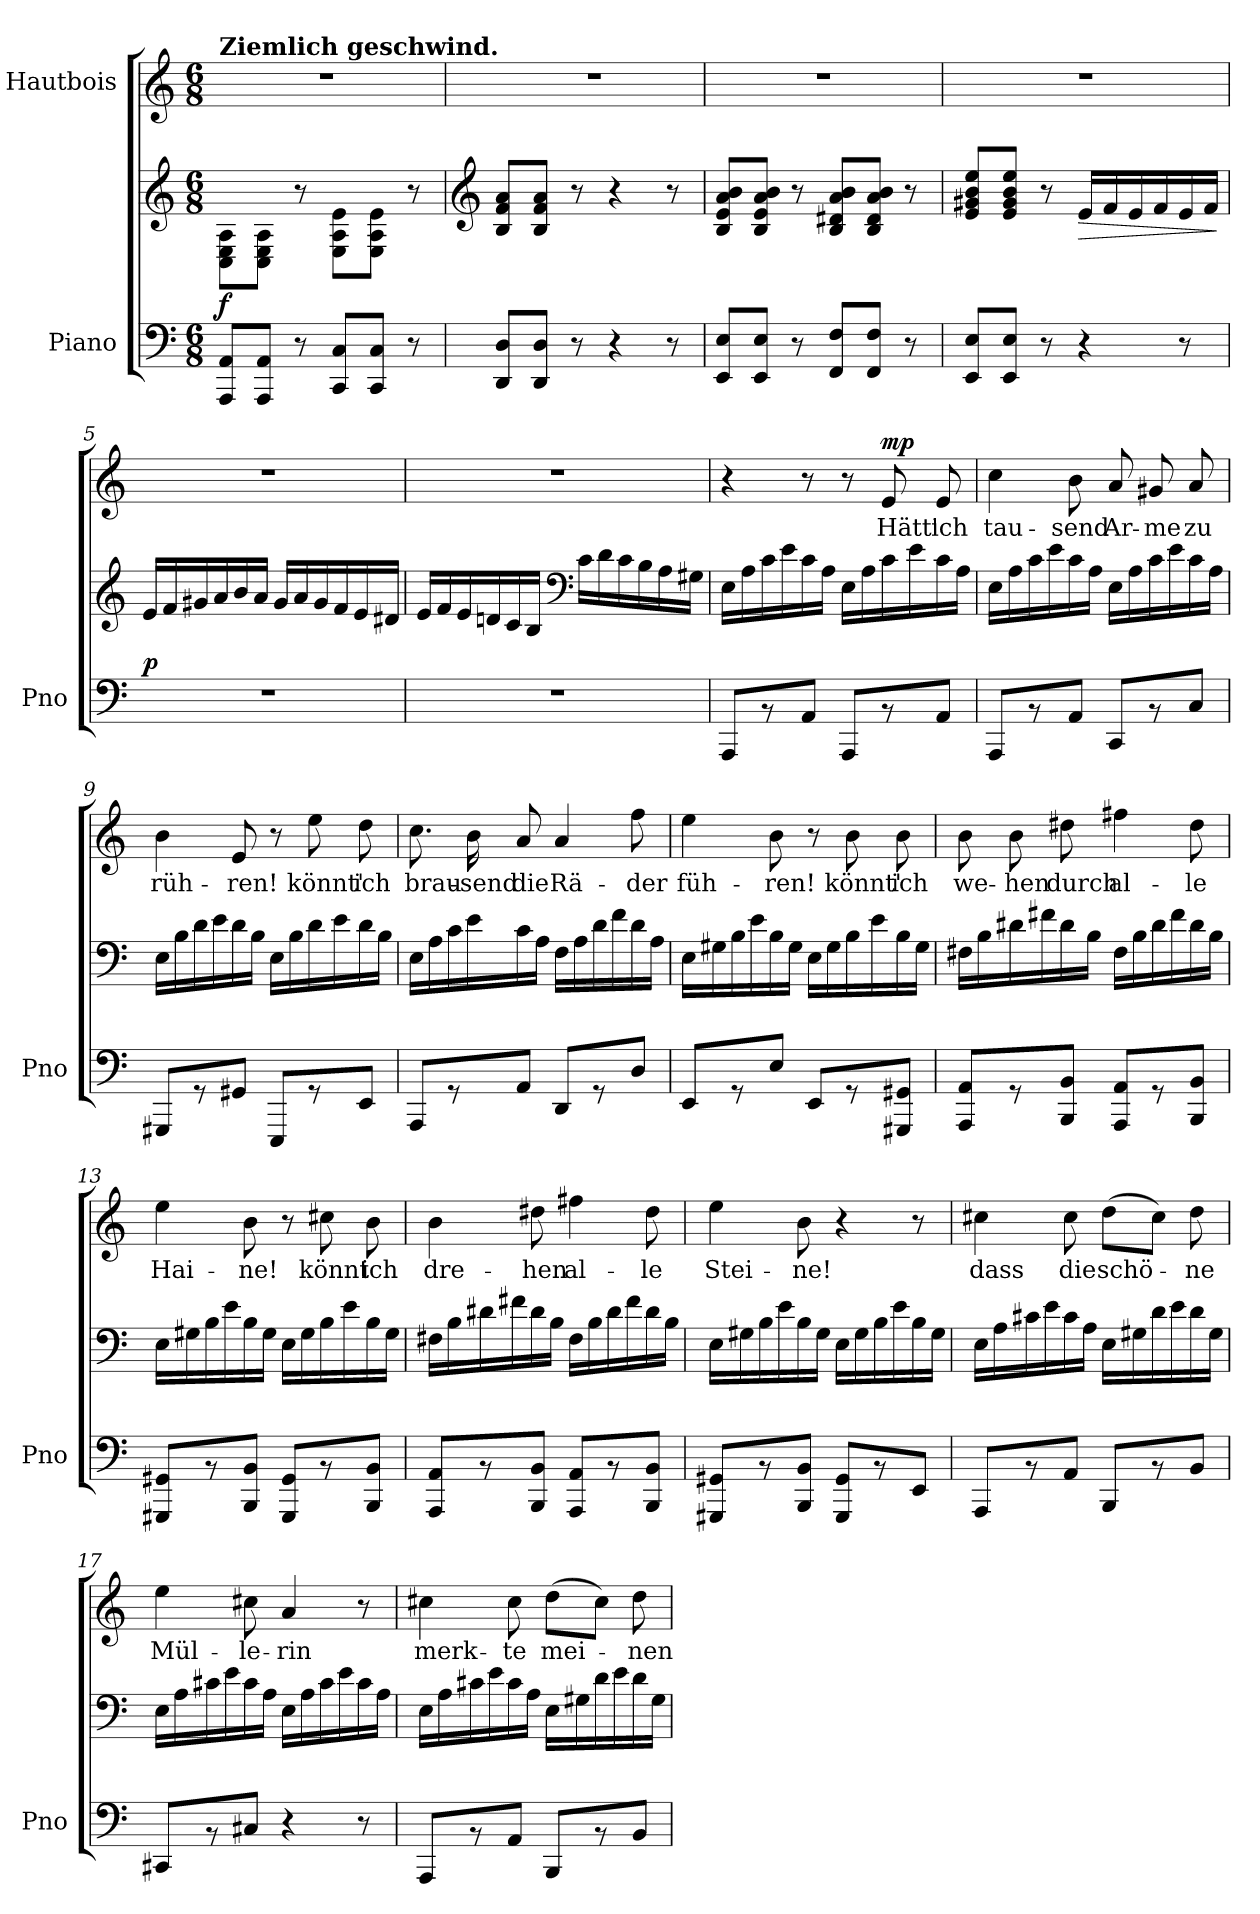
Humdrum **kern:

**kern	**kern	**dynam	**kern	**text	**dynam
*part2	*part2	*part2	*part1	*part1	*part1
*staff3	*staff2	*staff2/3	*staff1	*staff1	*staff1
*I"Piano	*	*	*I"Hautbois	*	*
*I'Pno	*	*	*	*	*
*clefF4	*clefG2	*	*clefG2	*	*
*k[]	*k[]	*	*k[]	*	*
*M6/8	*M6/8	*	*M6/8	*	*
=1	=1	=1	=1	=1	=1
!	!	!	!LO:TX:a:B:t=Ziemlich geschwind.	!	!
!	!	!LO:DY:a=2	!	!	!
8AAA/ 8AA/L	8C\ 8E\ 8A\L	f	2.r	.	.
8AAA/ 8AA/J	8C\ 8E\ 8A\J	.	.	.	.
8r	8r	.	.	.	.
8CC/ 8C/L	8E\ 8A\ 8e\L	.	.	.	.
8CC/ 8C/J	8E\ 8A\ 8e\J	.	.	.	.
8r	8r	.	.	.	.
=2	=2	=2	=2	=2	=2
*	*clefG2	*	*	*	*
8DD/ 8D/L	8B/ 8f/ 8a/L	.	2.r	.	.
8DD/ 8D/J	8B/ 8f/ 8a/J	.	.	.	.
8r	8r	.	.	.	.
4r	4r	.	.	.	.
8r	8r	.	.	.	.
=3	=3	=3	=3	=3	=3
8EE/ 8E/L	8B/ 8e/ 8a/ 8b/L	.	2.r	.	.
8EE/ 8E/J	8B/ 8e/ 8a/ 8b/J	.	.	.	.
8r	8r	.	.	.	.
8FF/ 8F/L	8B/ 8d#X/ 8a/ 8b/L	.	.	.	.
8FF/ 8F/J	8B/ 8d#/ 8a/ 8b/J	.	.	.	.
8r	8r	.	.	.	.
=4	=4	=4	=4	=4	=4
8EE/ 8E/L	8e/ 8g#X/ 8b/ 8ee/L	.	2.r	.	.
8EE/ 8E/J	8e/ 8g#/ 8b/ 8ee/J	.	.	.	.
8r	8r	.	.	.	.
!	!	!LO:HP:b	!	!	!
4r	16e/LL	>	.	.	.
.	16f/	.	.	.	.
.	16e/	.	.	.	.
.	16f/	.	.	.	.
8r	16e/	.	.	.	.
.	16f/JJ	.	.	.	.
.	.	]	.	.	.
=5	=5	=5	=5	=5	=5
!	!	!LO:DY:a=2	!	!	!
2.r	16e/LL	p	2.r	.	.
.	16f/	.	.	.	.
.	16g#X/	.	.	.	.
.	16a/	.	.	.	.
.	16b/	.	.	.	.
.	16a/JJ	.	.	.	.
.	16g#/LL	.	.	.	.
.	16a/	.	.	.	.
.	16g#/	.	.	.	.
.	16f/	.	.	.	.
.	16e/	.	.	.	.
.	16d#X/JJ	.	.	.	.
!!LO:LB:g=z
=6	=6	=6	=6	=6	=6
2.r	16e/LL	.	2.r	.	.
.	16f/	.	.	.	.
.	16e/	.	.	.	.
.	16dn/	.	.	.	.
.	16c/	.	.	.	.
.	16B/JJ	.	.	.	.
*	*clefF4	*	*	*	*
.	16c\LL	.	.	.	.
.	16d\	.	.	.	.
.	16c\	.	.	.	.
.	16B\	.	.	.	.
.	16A\	.	.	.	.
.	16G#X\JJ	.	.	.	.
=7	=7	=7	=7	=7	=7
8AAA/L	16E\LL	.	4r	.	.
.	16A\	.	.	.	.
8rBB	16c\	.	.	.	.
.	16e\	.	.	.	.
8AA/J	16c\	.	8r	.	.
.	16A\JJ	.	.	.	.
8AAA/L	16E\LL	.	8r	.	.
.	16A\	.	.	.	.
!	!	!	!	!	!LO:DY:a
8rBB	16c\	.	8e/	Hätt'	mp
.	16e\	.	.	.	.
8AA/J	16c\	.	8e/	ich	.
.	16A\JJ	.	.	.	.
=8	=8	=8	=8	=8	=8
8AAA/L	16E\LL	.	4cc\	tau-	.
.	16A\	.	.	.	.
8rBB	16c\	.	.	.	.
.	16e\	.	.	.	.
8AA/J	16c\	.	8b\	-send	.
.	16A\JJ	.	.	.	.
8CC/L	16E\LL	.	8a/	Ar-	.
.	16A\	.	.	.	.
8rBB	16c\	.	8g#X/	-me	.
.	16e\	.	.	.	.
8C/J	16c\	.	8a/	zu	.
.	16A\JJ	.	.	.	.
=9	=9	=9	=9	=9	=9
8GGG#X/L	16E\LL	.	4b\	rüh-	.
.	16B\	.	.	.	.
8rGG	16d\	.	.	.	.
.	16e\	.	.	.	.
8GG#X/J	16d\	.	8e/	-ren!	.
.	16B\JJ	.	.	.	.
8EEE/L	16E\LL	.	8r	.	.
.	16B\	.	.	.	.
8rGG	16d\	.	8ee\	könnt'	.
.	16e\	.	.	.	.
8EE/J	16d\	.	8dd\	ich	.
.	16B\JJ	.	.	.	.
!!LO:LB:g=z
=10	=10	=10	=10	=10	=10
8AAA/L	16E\LL	.	8.cc\	brau-	.
.	16A\	.	.	.	.
8rGG	16c\	.	.	.	.
.	16e\	.	16b\	-send	.
8AA/J	16c\	.	8a/	die	.
.	16A\JJ	.	.	.	.
8DD/L	16F\LL	.	4a/	Rä-	.
.	16A\	.	.	.	.
8rGG	16d\	.	.	.	.
.	16f\	.	.	.	.
8D/J	16d\	.	8ff\	-der	.
.	16A\JJ	.	.	.	.
=11	=11	=11	=11	=11	=11
8EE/L	16E\LL	.	4ee\	füh-	.
.	16G#X\	.	.	.	.
8rGG	16B\	.	.	.	.
.	16e\	.	.	.	.
8E/J	16B\	.	8b\	-ren!	.
.	16G#\JJ	.	.	.	.
8EE/L	16E\LL	.	8r	.	.
.	16G#\	.	.	.	.
8rGG	16B\	.	8b\	könnt'	.
.	16e\	.	.	.	.
8GGG#X/ 8GG#X/J	16B\	.	8b\	ich	.
.	16G#\JJ	.	.	.	.
=12	=12	=12	=12	=12	=12
8AAA/ 8AA/L	16F#X\LL	.	8b\	we-	.
.	16B\	.	.	.	.
8rGG	16d#X\	.	8b\	-hen	.
.	16f#X\	.	.	.	.
8BBB/ 8BB/J	16d#\	.	8dd#X\	durch	.
.	16B\JJ	.	.	.	.
8AAA/ 8AA/L	16F#\LL	.	4ff#X\	al-	.
.	16B\	.	.	.	.
8rGG	16d#\	.	.	.	.
.	16f#\	.	.	.	.
8BBB/ 8BB/J	16d#\	.	8dd#\	-le	.
.	16B\JJ	.	.	.	.
=13	=13	=13	=13	=13	=13
8GGG#X/ 8GG#X/L	16E\LL	.	4ee\	Hai-	.
.	16G#X\	.	.	.	.
8rBB	16B\	.	.	.	.
.	16e\	.	.	.	.
8BBB/ 8BB/J	16B\	.	8b\	-ne!	.
.	16G#\JJ	.	.	.	.
8GGG#/ 8GG#/L	16E\LL	.	8r	.	.
.	16G#\	.	.	.	.
8rBB	16B\	.	8cc#X\	könnt	.
.	16e\	.	.	.	.
8BBB/ 8BB/J	16B\	.	8b\	ich	.
.	16G#\JJ	.	.	.	.
!!LO:LB:g=z
=14	=14	=14	=14	=14	=14
8AAA/ 8AA/L	16F#X\LL	.	4b\	dre-	.
.	16B\	.	.	.	.
8rBB	16d#X\	.	.	.	.
.	16f#X\	.	.	.	.
8BBB/ 8BB/J	16d#\	.	8dd#X\	-hen	.
.	16B\JJ	.	.	.	.
8AAA/ 8AA/L	16F#\LL	.	4ff#X\	al-	.
.	16B\	.	.	.	.
8rBB	16d#\	.	.	.	.
.	16f#\	.	.	.	.
8BBB/ 8BB/J	16d#\	.	8dd#\	-le	.
.	16B\JJ	.	.	.	.
=15	=15	=15	=15	=15	=15
8GGG#X/ 8GG#X/L	16E\LL	.	4ee\	Stei-	.
.	16G#X\	.	.	.	.
8rBB	16B\	.	.	.	.
.	16e\	.	.	.	.
8BBB/ 8BB/J	16B\	.	8b\	-ne!	.
.	16G#\JJ	.	.	.	.
8GGG#/ 8GG#/L	16E\LL	.	4r	.	.
.	16G#\	.	.	.	.
8rBB	16B\	.	.	.	.
.	16e\	.	.	.	.
8EE/J	16B\	.	8r	.	.
.	16G#\JJ	.	.	.	.
=16	=16	=16	=16	=16	=16
8AAA/L	16E\LL	.	4cc#X\	dass	.
.	16A\	.	.	.	.
8rBB	16c#X\	.	.	.	.
.	16e\	.	.	.	.
8AA/J	16c#\	.	8cc#\	die	.
.	16A\JJ	.	.	.	.
8BBB/L	16E\LL	.	(8dd\L	schö-	.
.	16G#X\	.	.	.	.
8rBB	16d\	.	8cc#\J)	.	.
.	16e\	.	.	.	.
8BB/J	16d\	.	8dd\	-ne	.
.	16G#\JJ	.	.	.	.
=17	=17	=17	=17	=17	=17
8CC#X/L	16E\LL	.	4ee\	Mül-	.
.	16A\	.	.	.	.
8rBB	16c#X\	.	.	.	.
.	16e\	.	.	.	.
8C#X/J	16c#\	.	8cc#X\	-le-	.
.	16A\JJ	.	.	.	.
4r	16E\LL	.	4a/	-rin	.
.	16A\	.	.	.	.
.	16c#\	.	.	.	.
.	16e\	.	.	.	.
8r	16c#\	.	8r	.	.
.	16A\JJ	.	.	.	.
!!LO:PB:g=z
=18	=18	=18	=18	=18	=18
8AAA/L	16E\LL	.	4cc#X\	merk-	.
.	16A\	.	.	.	.
8rBB	16c#X\	.	.	.	.
.	16e\	.	.	.	.
8AA/J	16c#\	.	8cc#\	-te	.
.	16A\JJ	.	.	.	.
8BBB/L	16E\LL	.	(8dd\L	mei-	.
.	16G#X\	.	.	.	.
8rBB	16d\	.	8cc#\J)	.	.
.	16e\	.	.	.	.
8BB/J	16d\	.	8dd\	-nen	.
.	16G#\JJ	.	.	.	.
=	=	=	=	=	=
*-	*-	*-	*-	*-	*-
